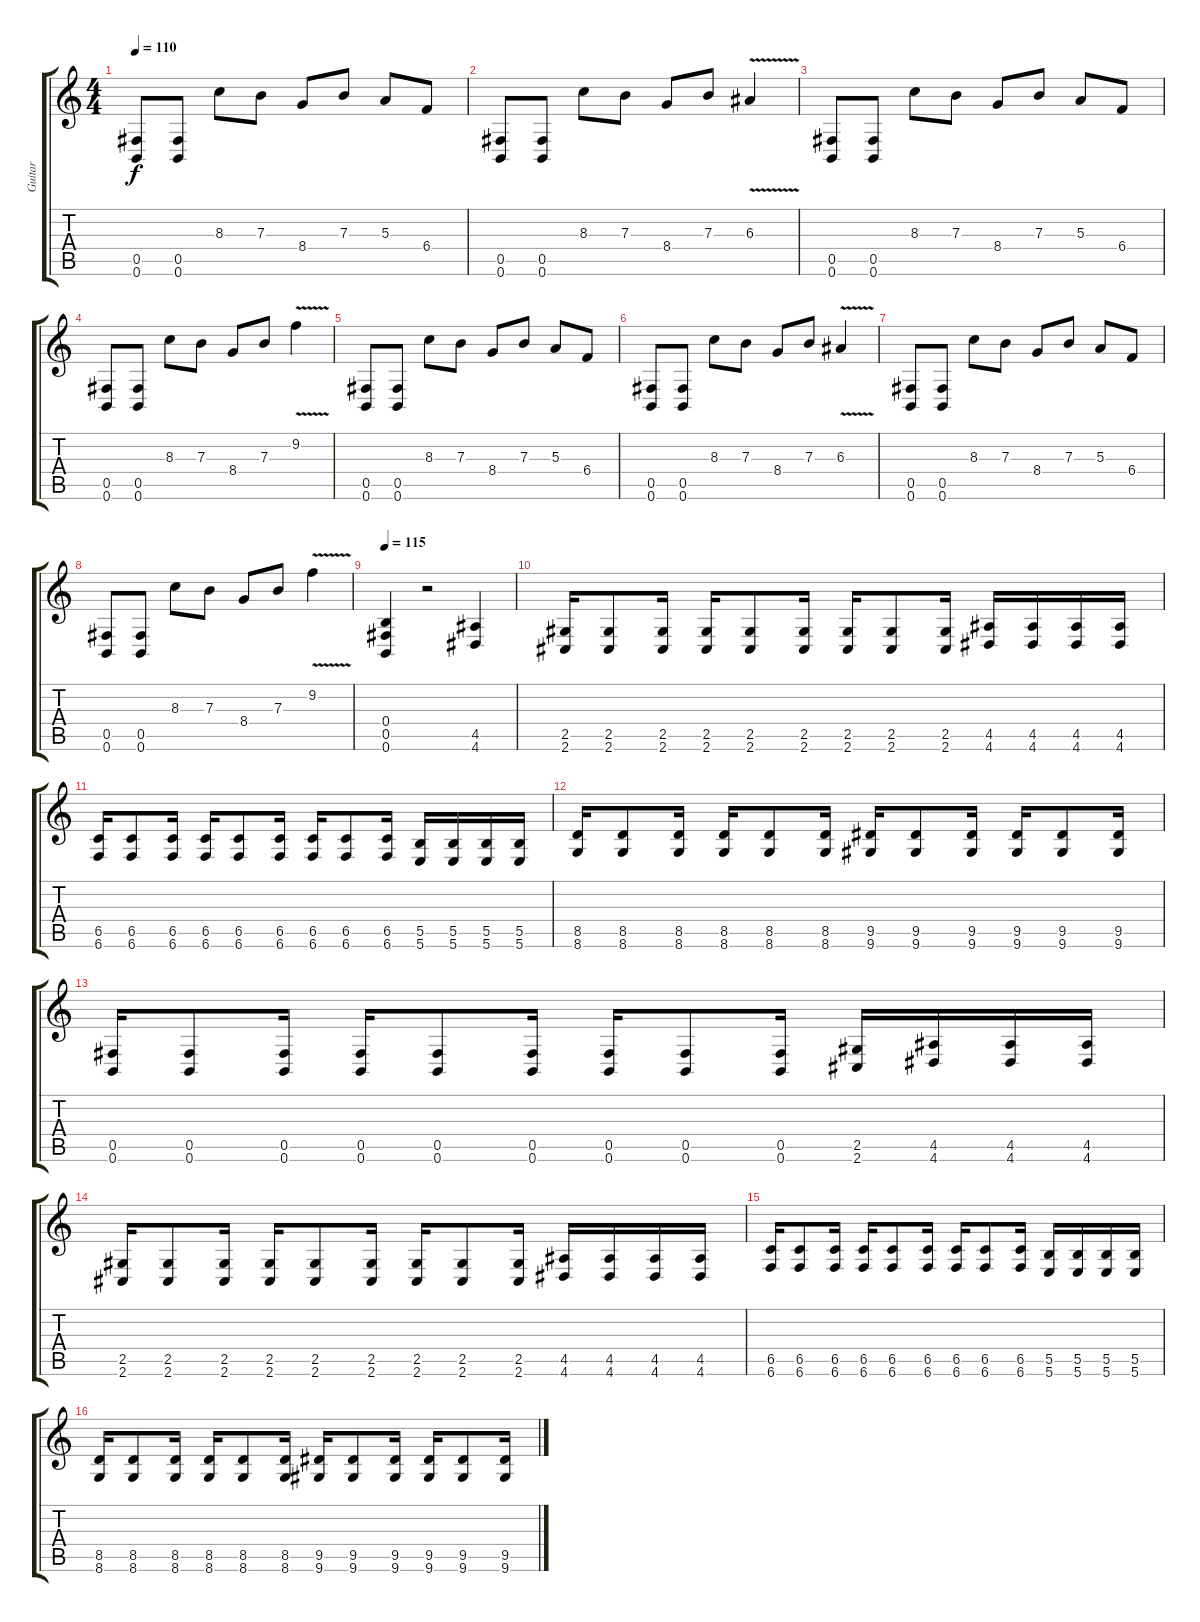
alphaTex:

\track ("Guitar" "Guitar") {instrument distortionguitar}
\staff {score tabs}
\tuning (Db4 Ab3 E3 B2 Gb2 B1) {hide}
\ts (4 4)
\tempo 110
\clef g2
\ks c
(0.5 0.6).8{dy f} (0.5 0.6).8 8.3.8 7.3.8 8.4.8 7.3.8 5.3.8 6.4.8 |
(0.5 0.6).8 (0.5 0.6).8 8.3.8 7.3.8 8.4.8 7.3.8 6.3{v}.4 |
(0.5 0.6).8 (0.5 0.6).8 8.3.8 7.3.8 8.4.8 7.3.8 5.3.8 6.4.8 |
(0.5 0.6).8 (0.5 0.6).8 8.3.8 7.3.8 8.4.8 7.3.8 9.2{v}.4 |
(0.5 0.6).8 (0.5 0.6).8 8.3.8 7.3.8 8.4.8 7.3.8 5.3.8 6.4.8 |
(0.5 0.6).8 (0.5 0.6).8 8.3.8 7.3.8 8.4.8 7.3.8 6.3{v}.4 |
(0.5 0.6).8 (0.5 0.6).8 8.3.8 7.3.8 8.4.8 7.3.8 5.3.8 6.4.8 |
(0.5 0.6).8 (0.5 0.6).8 8.3.8 7.3.8 8.4.8 7.3.8 9.2{v}.4 |
\tempo 115
(0.4 0.5 0.6).4 r.2 (4.5 4.6).4 |
(2.5 2.6).16 (2.5 2.6).8 (2.5 2.6).16 (2.5 2.6).16 (2.5 2.6).8 (2.5 2.6).16 (2.5 2.6).16 (2.5 2.6).8 (2.5 2.6).16 (4.5 4.6).16 (4.5 4.6).16 (4.5 4.6).16 (4.5 4.6).16 |
(6.5 6.6).16 (6.5 6.6).8 (6.5 6.6).16 (6.5 6.6).16 (6.5 6.6).8 (6.5 6.6).16 (6.5 6.6).16 (6.5 6.6).8 (6.5 6.6).16 (5.5 5.6).16 (5.5 5.6).16 (5.5 5.6).16 (5.5 5.6).16 |
(8.5 8.6).16 (8.5 8.6).8 (8.5 8.6).16 (8.5 8.6).16 (8.5 8.6).8 (8.5 8.6).16 (9.5 9.6).16 (9.5 9.6).8 (9.5 9.6).16 (9.5 9.6).16 (9.5 9.6).8 (9.5 9.6).16 |
(0.5 0.6).16 (0.5 0.6).8 (0.5 0.6).16 (0.5 0.6).16 (0.5 0.6).8 (0.5 0.6).16 (0.5 0.6).16 (0.5 0.6).8 (0.5 0.6).16 (2.5 2.6).16 (4.5 4.6).16 (4.5 4.6).16 (4.5 4.6).16 |
(2.5 2.6).16 (2.5 2.6).8 (2.5 2.6).16 (2.5 2.6).16 (2.5 2.6).8 (2.5 2.6).16 (2.5 2.6).16 (2.5 2.6).8 (2.5 2.6).16 (4.5 4.6).16 (4.5 4.6).16 (4.5 4.6).16 (4.5 4.6).16 |
(6.5 6.6).16 (6.5 6.6).8 (6.5 6.6).16 (6.5 6.6).16 (6.5 6.6).8 (6.5 6.6).16 (6.5 6.6).16 (6.5 6.6).8 (6.5 6.6).16 (5.5 5.6).16 (5.5 5.6).16 (5.5 5.6).16 (5.5 5.6).16 |
(8.5 8.6).16 (8.5 8.6).8 (8.5 8.6).16 (8.5 8.6).16 (8.5 8.6).8 (8.5 8.6).16 (9.5 9.6).16 (9.5 9.6).8 (9.5 9.6).16 (9.5 9.6).16 (9.5 9.6).8 (9.5 9.6).16
